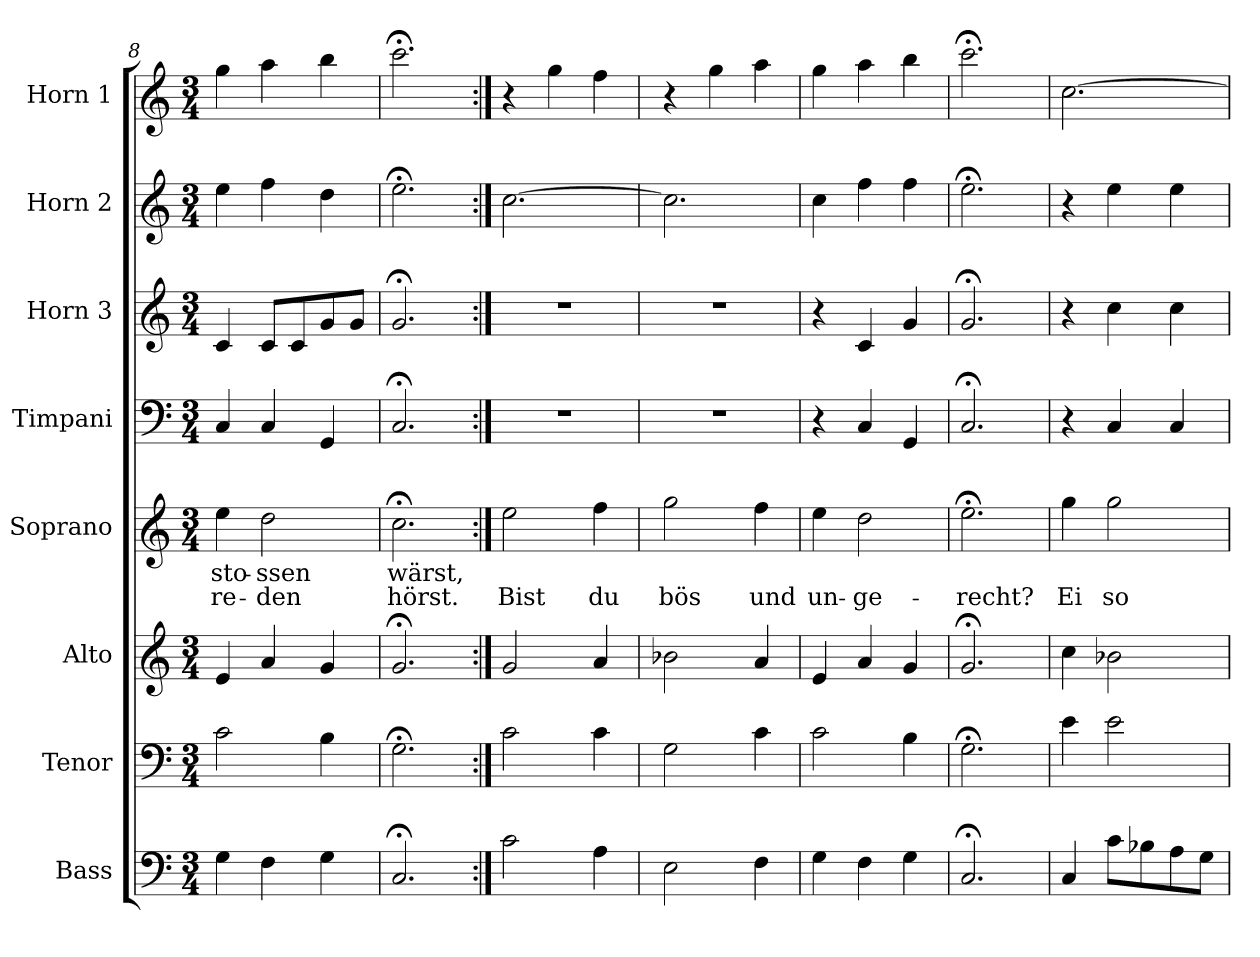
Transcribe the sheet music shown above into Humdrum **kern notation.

**kern	**kern	**kern	**kern	**text	**text	**kern	**kern	**kern	**kern
*part8	*part7	*part6	*part5	*part5	*part5	*part4	*part3	*part2	*part1
*staff8	*staff7	*staff6	*staff5	*staff5	*staff5	*staff4	*staff3	*staff2	*staff1
*I"Bass	*I"Tenor	*I"Alto	*I"Soprano	*	*	*I"Timpani	*I"Horn 3	*I"Horn 2	*I"Horn 1
*I'B.	*I'T.	*I'A.	*I'S.	*	*	*	*	*	*
*clefF4	*clefF4	*clefG2	*clefG2	*	*	*clefF4	*clefG2	*clefG2	*clefG2
*k[]	*k[]	*k[]	*k[]	*	*	*k[]	*k[]	*k[]	*k[]
*M3/4	*M3/4	*M3/4	*M3/4	*	*	*M3/4	*M3/4	*M3/4	*M3/4
=8	=8	=8	=8	=8	=8	=8	=8	=8	=8
!	!	!	!	!LO:LY:b	!LO:LY:b	!	!	!	!
4G\	2c\	4e/	4ee\	-sto-	re-	4C/	4c/	4ee\	4gg\
!	!	!	!	!LO:LY:b	!LO:LY:b	!	!	!	!
4F\	.	4a/	2dd\	-ssen	-den	4C/	8c/L	4ff\	4aa\
.	.	.	.	.	.	.	8c/	.	.
4G\	4B\	4g/	.	.	.	4GG/	8g/	4dd\	4bb\
.	.	.	.	.	.	.	8g/J	.	.
=9	=9	=9	=9	=9	=9	=9	=9	=9	=9
!	!	!	!	!LO:LY:b	!LO:LY:b	!	!	!	!
2.C;</	2.G;<\	2.g;</	2.cc;<\	wärst,	hörst.	2.C;</	2.g;</	2.ee;<\	2.ccc;<\
!!LO:PB:g=z
=10:|!	=10:|!	=10:|!	=10:|!	=10:|!	=10:|!	=10:|!	=10:|!	=10:|!	=10:|!
!	!	!	!	!	!LO:LY:b	!	!	!	!
2c\	2c\	2g/	2ee\	.	Bist	2.r	2.r	[2.cc\	4r
.	.	.	.	.	.	.	.	.	4gg\
!	!	!	!	!	!LO:LY:b	!	!	!	!
4A\	4c\	4a/	4ff\	.	du	.	.	.	4ff\
=11	=11	=11	=11	=11	=11	=11	=11	=11	=11
!	!	!	!	!	!LO:LY:b	!	!	!	!
2E\	2G\	2b-X\	2gg\	.	bös	2.r	2.r	2.cc\]	4r
.	.	.	.	.	.	.	.	.	4gg\
!	!	!	!	!	!LO:LY:b	!	!	!	!
4F\	4c\	4a/	4ff\	.	und	.	.	.	4aa\
=12	=12	=12	=12	=12	=12	=12	=12	=12	=12
!	!	!	!	!	!LO:LY:b	!	!	!	!
4G\	2c\	4e/	4ee\	.	un-	4r	4r	4cc\	4gg\
!	!	!	!	!	!LO:LY:b	!	!	!	!
4F\	.	4a/	2dd\	.	-ge-	4C/	4c/	4ff\	4aa\
4G\	4B\	4g/	.	.	.	4GG/	4g/	4ff\	4bb\
=13	=13	=13	=13	=13	=13	=13	=13	=13	=13
!	!	!	!	!	!LO:LY:b	!	!	!	!
2.C;</	2.G;<\	2.g;</	2.ee;<\	.	-recht?	2.C;</	2.g;</	2.ee;<\	2.ccc;<\
=14	=14	=14	=14	=14	=14	=14	=14	=14	=14
!	!	!	!	!	!LO:LY:b	!	!	!	!
4C/	4e\	4cc\	4gg\	.	Ei	4r	4r	4r	[2.cc\
!	!	!	!	!	!LO:LY:b	!	!	!	!
8c\L	2e\	2b-X\	2gg\	.	so	4C/	4cc\	4ee\	.
8B-X\	.	.	.	.	.	.	.	.	.
8A\	.	.	.	.	.	4C/	4cc\	4ee\	.
8G\J	.	.	.	.	.	.	.	.	.
=	=	=	=	=	=	=	=	=	=
*-	*-	*-	*-	*-	*-	*-	*-	*-	*-
